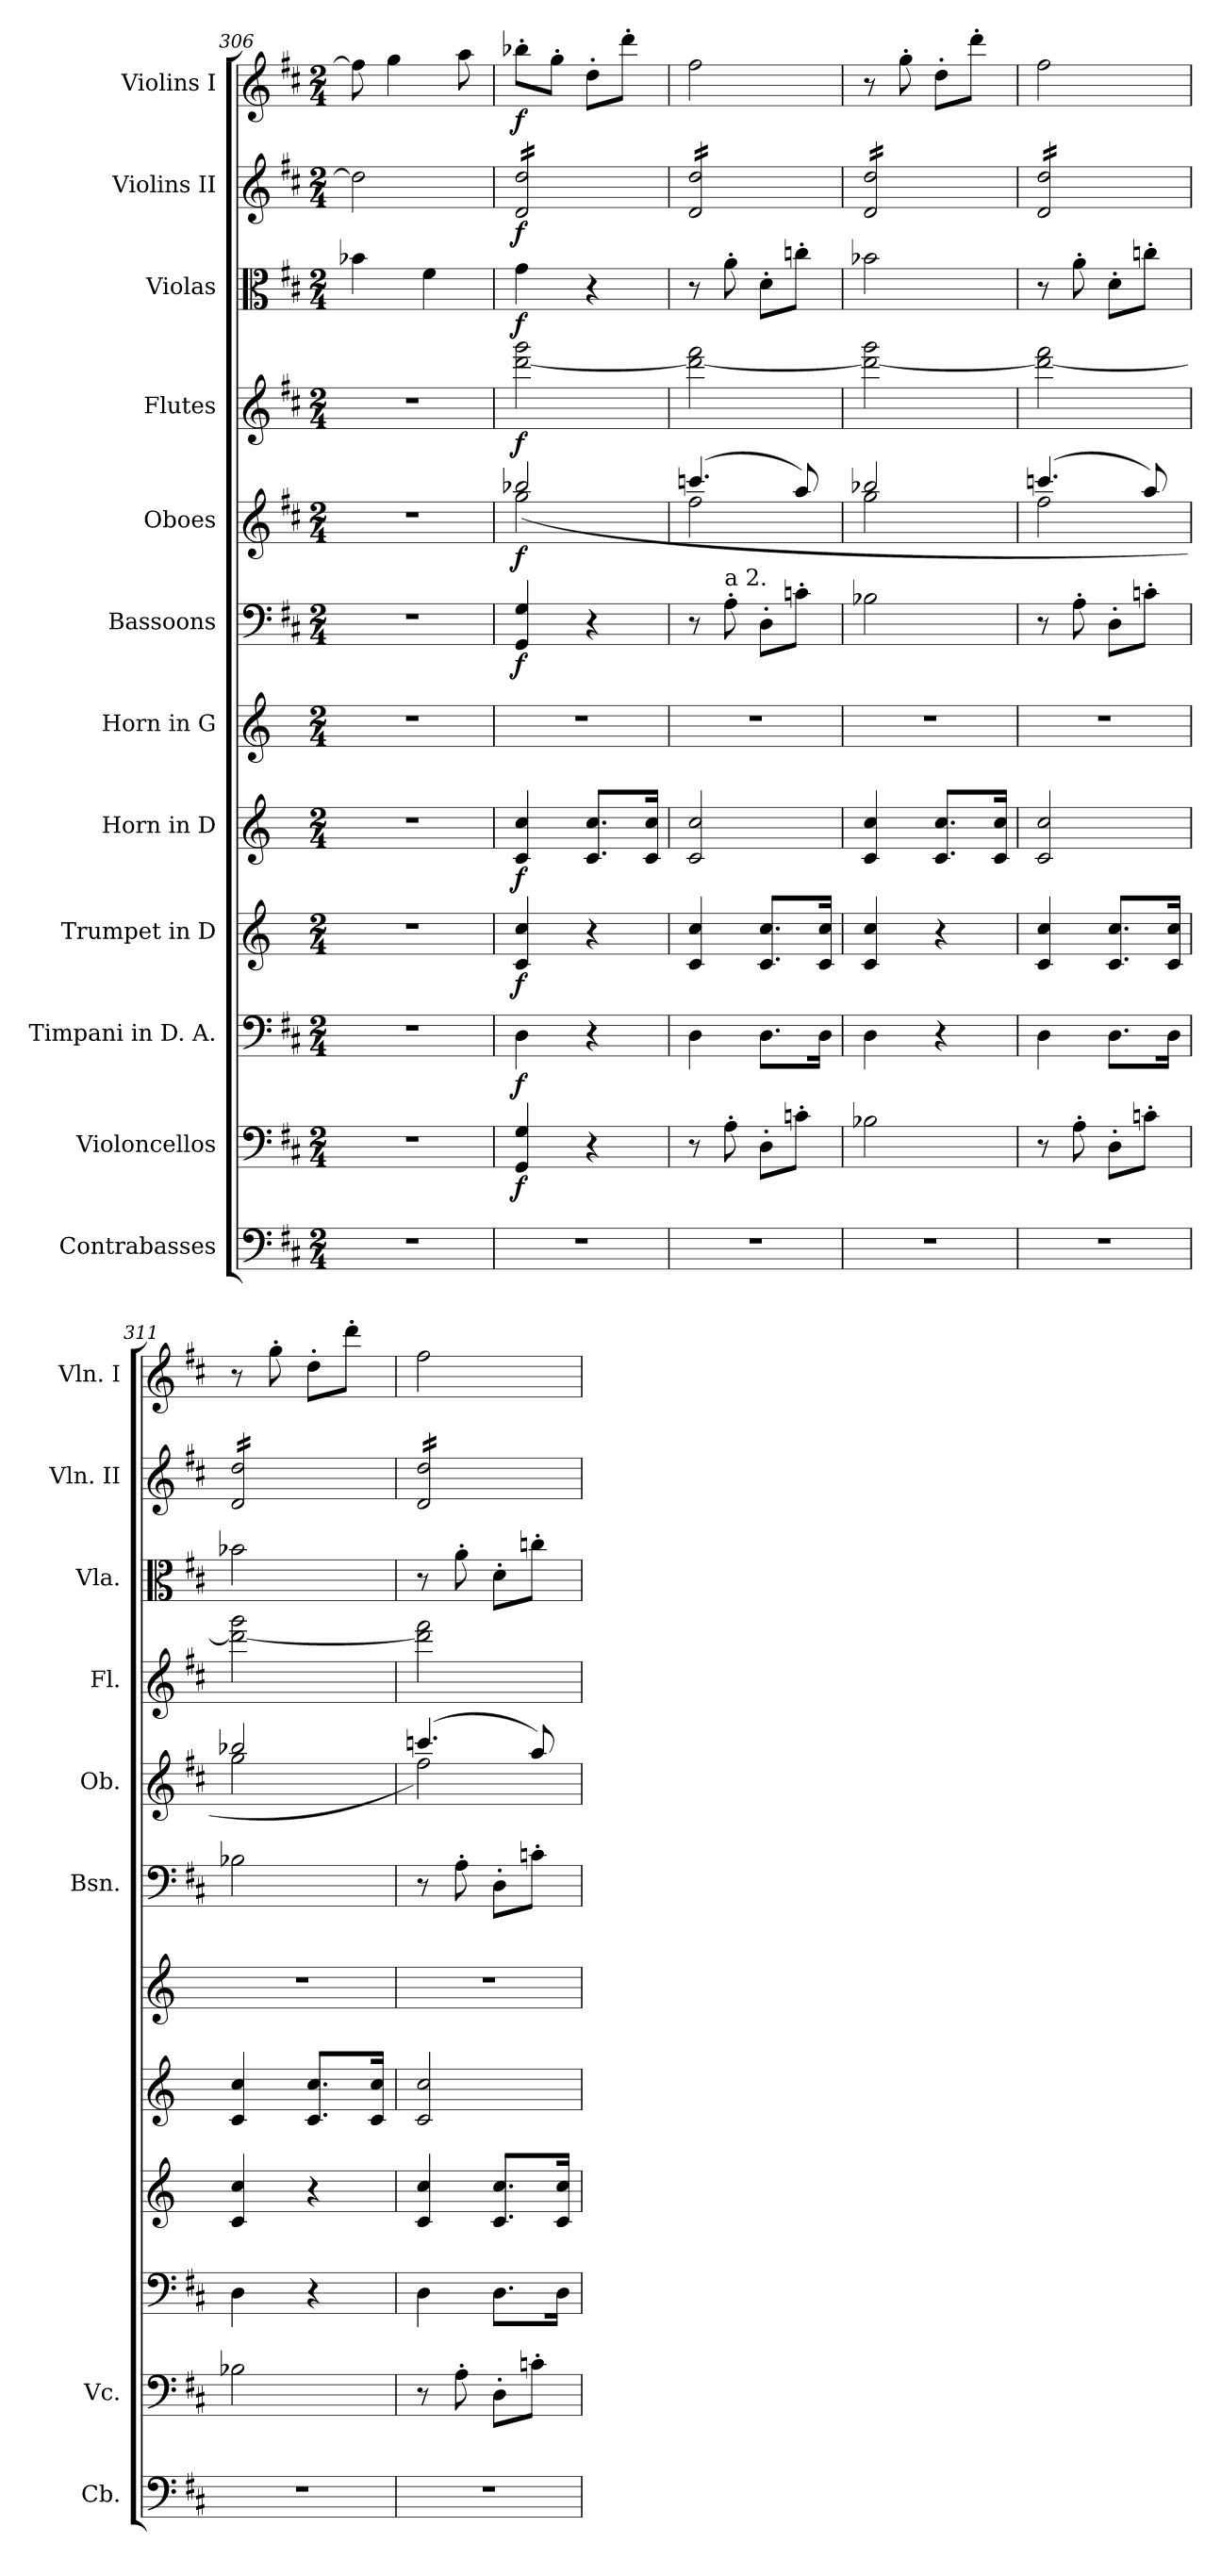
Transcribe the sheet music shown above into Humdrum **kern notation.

**kern	**kern	**dynam	**kern	**dynam	**kern	**dynam	**kern	**dynam	**kern	**kern	**dynam	**kern	**dynam	**kern	**dynam	**kern	**dynam	**kern	**dynam	**kern	**dynam
*part12	*part11	*part11	*part10	*part10	*part9	*part9	*part8	*part8	*part7	*part6	*part6	*part5	*part5	*part4	*part4	*part3	*part3	*part2	*part2	*part1	*part1
*staff12	*staff11	*staff11	*staff10	*staff10	*staff9	*staff9	*staff8	*staff8	*staff7	*staff6	*staff6	*staff5	*staff5	*staff4	*staff4	*staff3	*staff3	*staff2	*staff2	*staff1	*staff1
*I"Contrabasses	*I"Violoncellos	*	*I"Timpani in D. A.	*	*I"Trumpet in D	*	*I"Horn in D	*	*I"Horn in G	*I"Bassoons	*	*I"Oboes	*	*I"Flutes	*	*I"Violas	*	*I"Violins II	*	*I"Violins I	*
*I'Cb.	*I'Vc.	*	*	*	*	*	*	*	*	*I'Bsn.	*	*I'Ob.	*	*I'Fl.	*	*I'Vla.	*	*I'Vln. II	*	*I'Vln. I	*
*clefF4	*clefF4	*	*clefF4	*	*clefG2	*	*clefG2	*	*clefG2	*clefF4	*	*clefG2	*	*clefG2	*	*clefC3	*	*clefG2	*	*clefG2	*
*ITrd7c12	*	*	*	*	*ITrd-1c-2	*	*ITrd6c10	*	*ITrd3c5	*	*	*	*	*	*	*	*	*	*	*	*
*k[f#c#]	*k[f#c#]	*	*k[f#c#]	*	*k[f#c#]	*	*k[f#c#]	*	*k[f#]	*k[f#c#]	*	*k[f#c#]	*	*k[f#c#]	*	*k[f#c#]	*	*k[f#c#]	*	*k[f#c#]	*
*M2/4	*M2/4	*	*M2/4	*	*M2/4	*	*M2/4	*	*M2/4	*M2/4	*	*M2/4	*	*M2/4	*	*M2/4	*	*M2/4	*	*M2/4	*
=306	=306	=306	=306	=306	=306	=306	=306	=306	=306	=306	=306	=306	=306	=306	=306	=306	=306	=306	=306	=306	=306
2r	2r	.	2r	.	2r	.	2r	.	2r	2r	.	2r	.	2r	.	4b-X\	.	2dd\]	.	8ff#\]	.
.	.	.	.	.	.	.	.	.	.	.	.	.	.	.	.	.	.	.	.	4gg\	.
.	.	.	.	.	.	.	.	.	.	.	.	.	.	.	.	4f#\	.	.	.	.	.
.	.	.	.	.	.	.	.	.	.	.	.	.	.	.	.	.	.	.	.	8aa\	.
=307	=307	=307	=307	=307	=307	=307	=307	=307	=307	=307	=307	=307	=307	=307	=307	=307	=307	=307	=307	=307	=307
*	*	*	*	*	*	*	*	*	*	*	*	*^	*	*	*	*	*	*	*	*	*
!	!	!LO:DY:b	!	!LO:DY:b	!	!LO:DY:b	!	!LO:DY:b	!	!	!LO:DY:b	!	!	!LO:DY:b	!	!LO:DY:b	!	!LO:DY:b	!	!LO:DY:b	!	!LO:DY:b
*	*	*	*	*	*	*	*	*	*	*	*	*	*	*	*	*	*	*	*tremolo	*	*	*
2r	4GG/ 4G/	f	4D\	f	4d/ 4dd/	f	4D/ 4d/	f	2r	4GG/ 4G/	f	2bb-X/	(<2gg\	f	[2ddd\ 2ggg\	f	4g\	f	16d/ 16dd/LL	f	8bb-X'\L	f
.	.	.	.	.	.	.	.	.	.	.	.	.	.	.	.	.	.	.	16d/ 16dd/	.	.	.
.	.	.	.	.	.	.	.	.	.	.	.	.	.	.	.	.	.	.	16d/ 16dd/	.	8gg'\J	.
.	.	.	.	.	.	.	.	.	.	.	.	.	.	.	.	.	.	.	16d/ 16dd/	.	.	.
.	4r	.	4r	.	4r	.	8.D/ 8.d/L	.	.	4r	.	.	.	.	.	.	4r	.	16d/ 16dd/	.	8dd'\L	.
.	.	.	.	.	.	.	.	.	.	.	.	.	.	.	.	.	.	.	16d/ 16dd/	.	.	.
.	.	.	.	.	.	.	.	.	.	.	.	.	.	.	.	.	.	.	16d/ 16dd/	.	8ddd'\J	.
.	.	.	.	.	.	.	16D/ 16d/Jk	.	.	.	.	.	.	.	.	.	.	.	16d/ 16dd/JJ	.	.	.
=308	=308	=308	=308	=308	=308	=308	=308	=308	=308	=308	=308	=308	=308	=308	=308	=308	=308	=308	=308	=308	=308	=308
2r	8r	.	4D\	.	4d/ 4dd/	.	2D/ 2d/	.	2r	8r	.	(>4.cccn/	2ff#\	.	2ddd\_ 2fff#\	.	8r	.	16d/ 16dd/LL	.	2ff#\	.
.	.	.	.	.	.	.	.	.	.	.	.	.	.	.	.	.	.	.	16d/ 16dd/	.	.	.
!	!	!	!	!	!	!	!	!	!	!LO:TX:a:t=a 2.	!	!	!	!	!	!	!	!	!	!	!	!
.	8A'\	.	.	.	.	.	.	.	.	8A'\	.	.	.	.	.	.	8a'\	.	16d/ 16dd/	.	.	.
.	.	.	.	.	.	.	.	.	.	.	.	.	.	.	.	.	.	.	16d/ 16dd/	.	.	.
.	8D'\L	.	8.D\L	.	8.d/ 8.dd/L	.	.	.	.	8D'\L	.	.	.	.	.	.	8d'\L	.	16d/ 16dd/	.	.	.
.	.	.	.	.	.	.	.	.	.	.	.	.	.	.	.	.	.	.	16d/ 16dd/	.	.	.
.	8cn'\J	.	.	.	.	.	.	.	.	8cn'\J	.	8aa/)	.	.	.	.	8ccn'\J	.	16d/ 16dd/	.	.	.
.	.	.	16D\Jk	.	16d/ 16dd/Jk	.	.	.	.	.	.	.	.	.	.	.	.	.	16d/ 16dd/JJ	.	.	.
=309	=309	=309	=309	=309	=309	=309	=309	=309	=309	=309	=309	=309	=309	=309	=309	=309	=309	=309	=309	=309	=309	=309
2r	2B-X\	.	4D\	.	4d/ 4dd/	.	4D/ 4d/	.	2r	2B-X\	.	2bb-X/	2gg\	.	2ddd\_ 2ggg\	.	2b-X\	.	16d/ 16dd/LL	.	8r	.
.	.	.	.	.	.	.	.	.	.	.	.	.	.	.	.	.	.	.	16d/ 16dd/	.	.	.
.	.	.	.	.	.	.	.	.	.	.	.	.	.	.	.	.	.	.	16d/ 16dd/	.	8gg'\	.
.	.	.	.	.	.	.	.	.	.	.	.	.	.	.	.	.	.	.	16d/ 16dd/	.	.	.
.	.	.	4r	.	4r	.	8.D/ 8.d/L	.	.	.	.	.	.	.	.	.	.	.	16d/ 16dd/	.	8dd'\L	.
.	.	.	.	.	.	.	.	.	.	.	.	.	.	.	.	.	.	.	16d/ 16dd/	.	.	.
.	.	.	.	.	.	.	.	.	.	.	.	.	.	.	.	.	.	.	16d/ 16dd/	.	8ddd'\J	.
.	.	.	.	.	.	.	16D/ 16d/Jk	.	.	.	.	.	.	.	.	.	.	.	16d/ 16dd/JJ	.	.	.
!!LO:PB:g=z
=310	=310	=310	=310	=310	=310	=310	=310	=310	=310	=310	=310	=310	=310	=310	=310	=310	=310	=310	=310	=310	=310	=310
2r	8r	.	4D\	.	4d/ 4dd/	.	2D/ 2d/	.	2r	8r	.	(>4.cccn/	2ff#\	.	2ddd\_ 2fff#\	.	8r	.	16d/ 16dd/LL	.	2ff#\	.
.	.	.	.	.	.	.	.	.	.	.	.	.	.	.	.	.	.	.	16d/ 16dd/	.	.	.
.	8A'\	.	.	.	.	.	.	.	.	8A'\	.	.	.	.	.	.	8a'\	.	16d/ 16dd/	.	.	.
.	.	.	.	.	.	.	.	.	.	.	.	.	.	.	.	.	.	.	16d/ 16dd/	.	.	.
.	8D'\L	.	8.D\L	.	8.d/ 8.dd/L	.	.	.	.	8D'\L	.	.	.	.	.	.	8d'\L	.	16d/ 16dd/	.	.	.
.	.	.	.	.	.	.	.	.	.	.	.	.	.	.	.	.	.	.	16d/ 16dd/	.	.	.
.	8cn'\J	.	.	.	.	.	.	.	.	8cn'\J	.	8aa/)	.	.	.	.	8ccn'\J	.	16d/ 16dd/	.	.	.
.	.	.	16D\Jk	.	16d/ 16dd/Jk	.	.	.	.	.	.	.	.	.	.	.	.	.	16d/ 16dd/JJ	.	.	.
=311	=311	=311	=311	=311	=311	=311	=311	=311	=311	=311	=311	=311	=311	=311	=311	=311	=311	=311	=311	=311	=311	=311
2r	2B-X\	.	4D\	.	4d/ 4dd/	.	4D/ 4d/	.	2r	2B-X\	.	2bb-X/	2gg\	.	2ddd\_ 2ggg\	.	2b-X\	.	16d/ 16dd/LL	.	8r	.
.	.	.	.	.	.	.	.	.	.	.	.	.	.	.	.	.	.	.	16d/ 16dd/	.	.	.
.	.	.	.	.	.	.	.	.	.	.	.	.	.	.	.	.	.	.	16d/ 16dd/	.	8gg'\	.
.	.	.	.	.	.	.	.	.	.	.	.	.	.	.	.	.	.	.	16d/ 16dd/	.	.	.
.	.	.	4r	.	4r	.	8.D/ 8.d/L	.	.	.	.	.	.	.	.	.	.	.	16d/ 16dd/	.	8dd'\L	.
.	.	.	.	.	.	.	.	.	.	.	.	.	.	.	.	.	.	.	16d/ 16dd/	.	.	.
.	.	.	.	.	.	.	.	.	.	.	.	.	.	.	.	.	.	.	16d/ 16dd/	.	8ddd'\J	.
.	.	.	.	.	.	.	16D/ 16d/Jk	.	.	.	.	.	.	.	.	.	.	.	16d/ 16dd/JJ	.	.	.
=312	=312	=312	=312	=312	=312	=312	=312	=312	=312	=312	=312	=312	=312	=312	=312	=312	=312	=312	=312	=312	=312	=312
2r	8r	.	4D\	.	4d/ 4dd/	.	2D/ 2d/	.	2r	8r	.	(>4.cccn/	2ff#\)	.	2ddd\] 2fff#\	.	8r	.	16d/ 16dd/LL	.	2ff#\	.
.	.	.	.	.	.	.	.	.	.	.	.	.	.	.	.	.	.	.	16d/ 16dd/	.	.	.
.	8A'\	.	.	.	.	.	.	.	.	8A'\	.	.	.	.	.	.	8a'\	.	16d/ 16dd/	.	.	.
.	.	.	.	.	.	.	.	.	.	.	.	.	.	.	.	.	.	.	16d/ 16dd/	.	.	.
.	8D'\L	.	8.D\L	.	8.d/ 8.dd/L	.	.	.	.	8D'\L	.	.	.	.	.	.	8d'\L	.	16d/ 16dd/	.	.	.
.	.	.	.	.	.	.	.	.	.	.	.	.	.	.	.	.	.	.	16d/ 16dd/	.	.	.
.	8cn'\J	.	.	.	.	.	.	.	.	8cn'\J	.	8aa/)	.	.	.	.	8ccn'\J	.	16d/ 16dd/	.	.	.
.	.	.	16D\Jk	.	16d/ 16dd/Jk	.	.	.	.	.	.	.	.	.	.	.	.	.	16d/ 16dd/JJ	.	.	.
*	*	*	*	*	*	*	*	*	*	*	*	*	*	*	*	*	*	*	*Xtremolo	*	*	*
*	*	*	*	*	*	*	*	*	*	*	*	*v	*v	*	*	*	*	*	*	*	*	*
=	=	=	=	=	=	=	=	=	=	=	=	=	=	=	=	=	=	=	=	=	=
*-	*-	*-	*-	*-	*-	*-	*-	*-	*-	*-	*-	*-	*-	*-	*-	*-	*-	*-	*-	*-	*-
